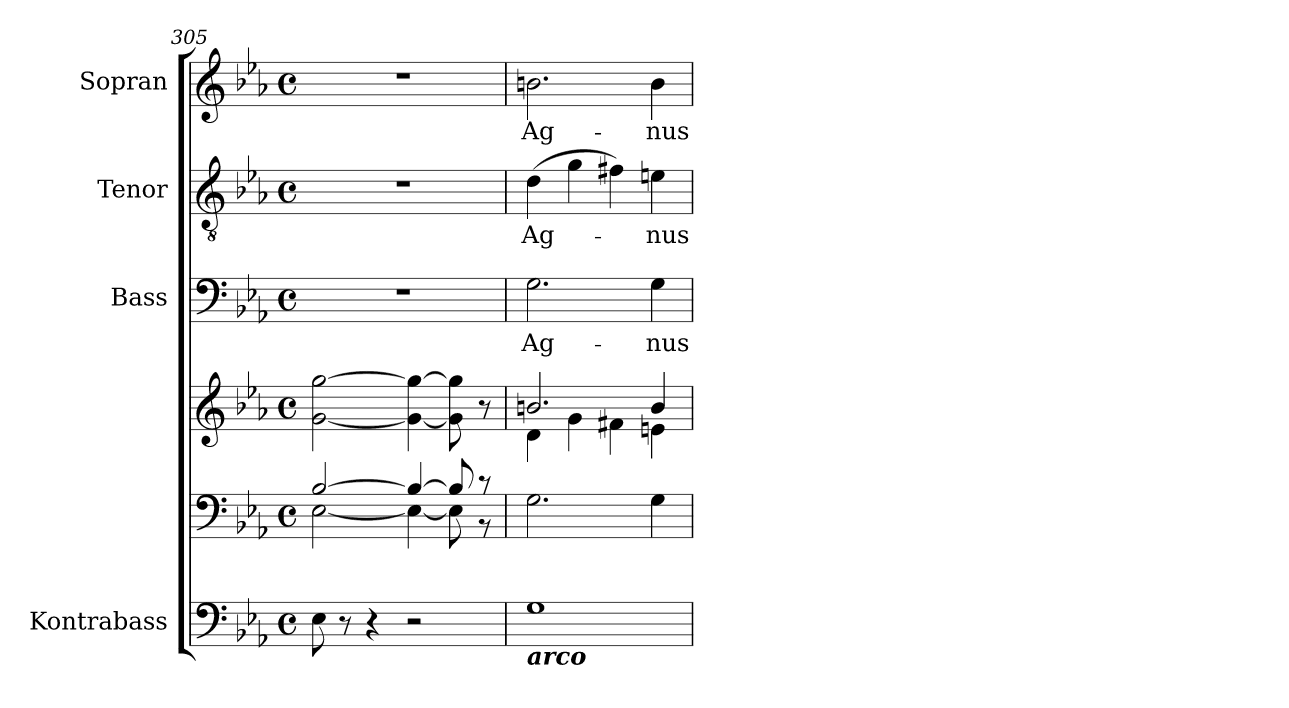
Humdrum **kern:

**kern	**kern	**kern	**kern	**text	**kern	**text	**kern	**text
*part5	*part4	*part4	*part3	*part3	*part2	*part2	*part1	*part1
*staff6	*staff5	*staff4	*staff3	*staff3	*staff2	*staff2	*staff1	*staff1
*I"Kontrabass	*	*	*I"Bass	*	*I"Tenor	*	*I"Sopran	*
*I'Kb.	*	*	*I'B.	*	*I'T.	*	*I'S.	*
*clefF4	*clefF4	*clefG2	*clefF4	*	*clefGv2	*	*clefG2	*
*ITrd7c12	*	*	*	*	*	*	*	*
*k[b-e-a-]	*k[b-e-a-]	*k[b-e-a-]	*k[b-e-a-]	*	*k[b-e-a-]	*	*k[b-e-a-]	*
*E-:	*E-:	*E-:	*E-:	*	*E-:	*	*E-:	*
*M4/4	*M4/4	*M4/4	*M4/4	*	*M4/4	*	*M4/4	*
*met(c)	*met(c)	*met(c)	*met(c)	*	*met(c)	*	*met(c)	*
=305	=305	=305	=305	=305	=305	=305	=305	=305
*	*^	*	*	*	*	*	*	*
8EE-\	[>2B-/	[<2E-\	[2g\ [2gg\	1r	.	1r	.	1r	.
8r	.	.	.	.	.	.	.	.	.
4r	.	.	.	.	.	.	.	.	.
2r	4B-/_	4E-\_	4g\_ 4gg\_	.	.	.	.	.	.
.	8B-/]	8E-\]	8g\] 8gg\]	.	.	.	.	.	.
.	8r	8r	8r	.	.	.	.	.	.
!!LO:LB:g=z
=306	=306	=306	=306	=306	=306	=306	=306	=306	=306
*	*	*	*^	*	*	*	*	*	*
!LO:TX:b:Bi:t=arco	!	!	!	!	!	!	!	!	!	!
!	!	!	!	!	!	!LO:LY:b	!	!LO:LY:b	!	!LO:LY:b
*	*v	*v	*	*	*	*	*	*	*	*
1GG	2.G\	2.bn/	4d\	2.G\	Ag-	(>4d\	Ag-	2.bn\	Ag-
.	.	.	4g\	.	.	4g\	.	.	.
.	.	.	4f#X\	.	.	4f#X\)	.	.	.
!	!	!	!	!	!LO:LY:b	!	!LO:LY:b	!	!LO:LY:b
.	4G\	4b/	4en\	4G\	-nus	4en\	-nus	4b\	-nus
*	*	*v	*v	*	*	*	*	*	*
=	=	=	=	=	=	=	=	=
*-	*-	*-	*-	*-	*-	*-	*-	*-
